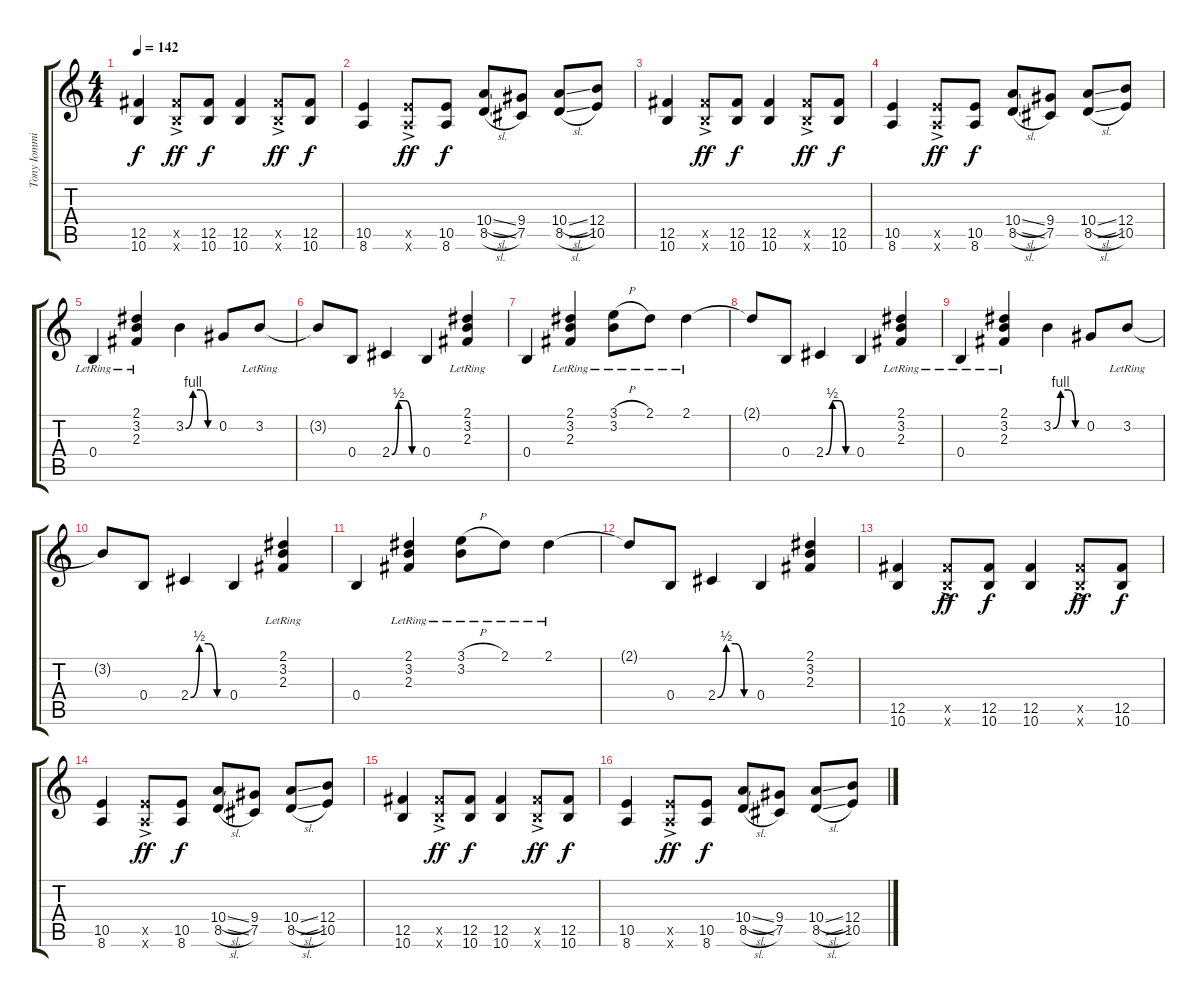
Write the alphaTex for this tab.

\track ("Tony Iommi" "Tony Iommi") {instrument distortionguitar}
\staff {score tabs}
\tuning (Db4 Ab3 E3 B2 Gb2 Db2) {hide}
\ts (4 4)
\tempo 142
\clef g2
\ks c
(12.5 10.6).4{dy f} (12.5{ac x} 10.6{ac x}).8{dy ff} (12.5 10.6).8{dy f} (12.5 10.6).4 (12.5{ac x} 10.6{ac x}).8{dy ff} (12.5 10.6).8{dy f} |
(10.5 8.6).4 (10.5{ac x} 8.6{ac x}).8{dy ff} (10.5 8.6).8{dy f} (10.4{sl} 8.5{sl}).8 (9.4 7.5).8 (10.4{sl} 8.5{sl}).8 (12.4 10.5).8 |
(12.5 10.6).4 (12.5{ac x} 10.6{ac x}).8{dy ff} (12.5 10.6).8{dy f} (12.5 10.6).4 (12.5{ac x} 10.6{ac x}).8{dy ff} (12.5 10.6).8{dy f} |
(10.5 8.6).4 (10.5{ac x} 8.6{ac x}).8{dy ff} (10.5 8.6).8{dy f} (10.4{sl} 8.5{sl}).8 (9.4 7.5).8 (10.4{sl} 8.5{sl}).8 (12.4 10.5).8 |
0.4{lr}.4 (2.1{lr} 3.2{lr} 2.3{lr}).4 3.2{be (custom 0 0 15 4 30 4 45 0 60 0)}.4 0.2.8 3.2{lr}.8 |
3.2{t}.8 0.4.8 2.4{be (custom 0 0 15 2 30 2 45 0 60 0)}.4 0.4.4 (2.1{lr} 3.2{lr} 2.3{lr}).4 |
0.4.4 (2.1{lr} 3.2{lr} 2.3{lr}).4 (3.1{h lr} 3.2{lr}).8 2.1{lr}.8 2.1{lr}.4 |
2.1{t}.8 0.4.8 2.4{be (custom 0 0 15 2 30 2 45 0 60 0)}.4 0.4.4 (2.1{lr} 3.2{lr} 2.3{lr}).4 |
0.4{lr}.4 (2.1{lr} 3.2{lr} 2.3{lr}).4 3.2{be (custom 0 0 15 4 30 4 45 0 60 0)}.4 0.2.8 3.2{lr}.8 |
3.2{t}.8 0.4.8 2.4{be (custom 0 0 15 2 30 2 45 0 60 0)}.4 0.4.4 (2.1{lr} 3.2{lr} 2.3{lr}).4 |
0.4.4 (2.1{lr} 3.2{lr} 2.3{lr}).4 (3.1{h lr} 3.2{lr}).8 2.1{lr}.8 2.1{lr}.4 |
2.1{t}.8 0.4.8 2.4{be (custom 0 0 15 2 30 2 45 0 60 0)}.4 0.4.4 (2.1 3.2 2.3).4 |
(12.5 10.6).4 (12.5{ac x} 10.6{ac x}).8{dy ff} (12.5 10.6).8{dy f} (12.5 10.6).4 (12.5{ac x} 10.6{ac x}).8{dy ff} (12.5 10.6).8{dy f} |
(10.5 8.6).4 (10.5{ac x} 8.6{ac x}).8{dy ff} (10.5 8.6).8{dy f} (10.4{sl} 8.5{sl}).8 (9.4 7.5).8 (10.4{sl} 8.5{sl}).8 (12.4 10.5).8 |
(12.5 10.6).4 (12.5{ac x} 10.6{ac x}).8{dy ff} (12.5 10.6).8{dy f} (12.5 10.6).4 (12.5{ac x} 10.6{ac x}).8{dy ff} (12.5 10.6).8{dy f} |
(10.5 8.6).4 (10.5{ac x} 8.6{ac x}).8{dy ff} (10.5 8.6).8{dy f} (10.4{sl} 8.5{sl}).8 (9.4 7.5).8 (10.4{sl} 8.5{sl}).8 (12.4 10.5).8
